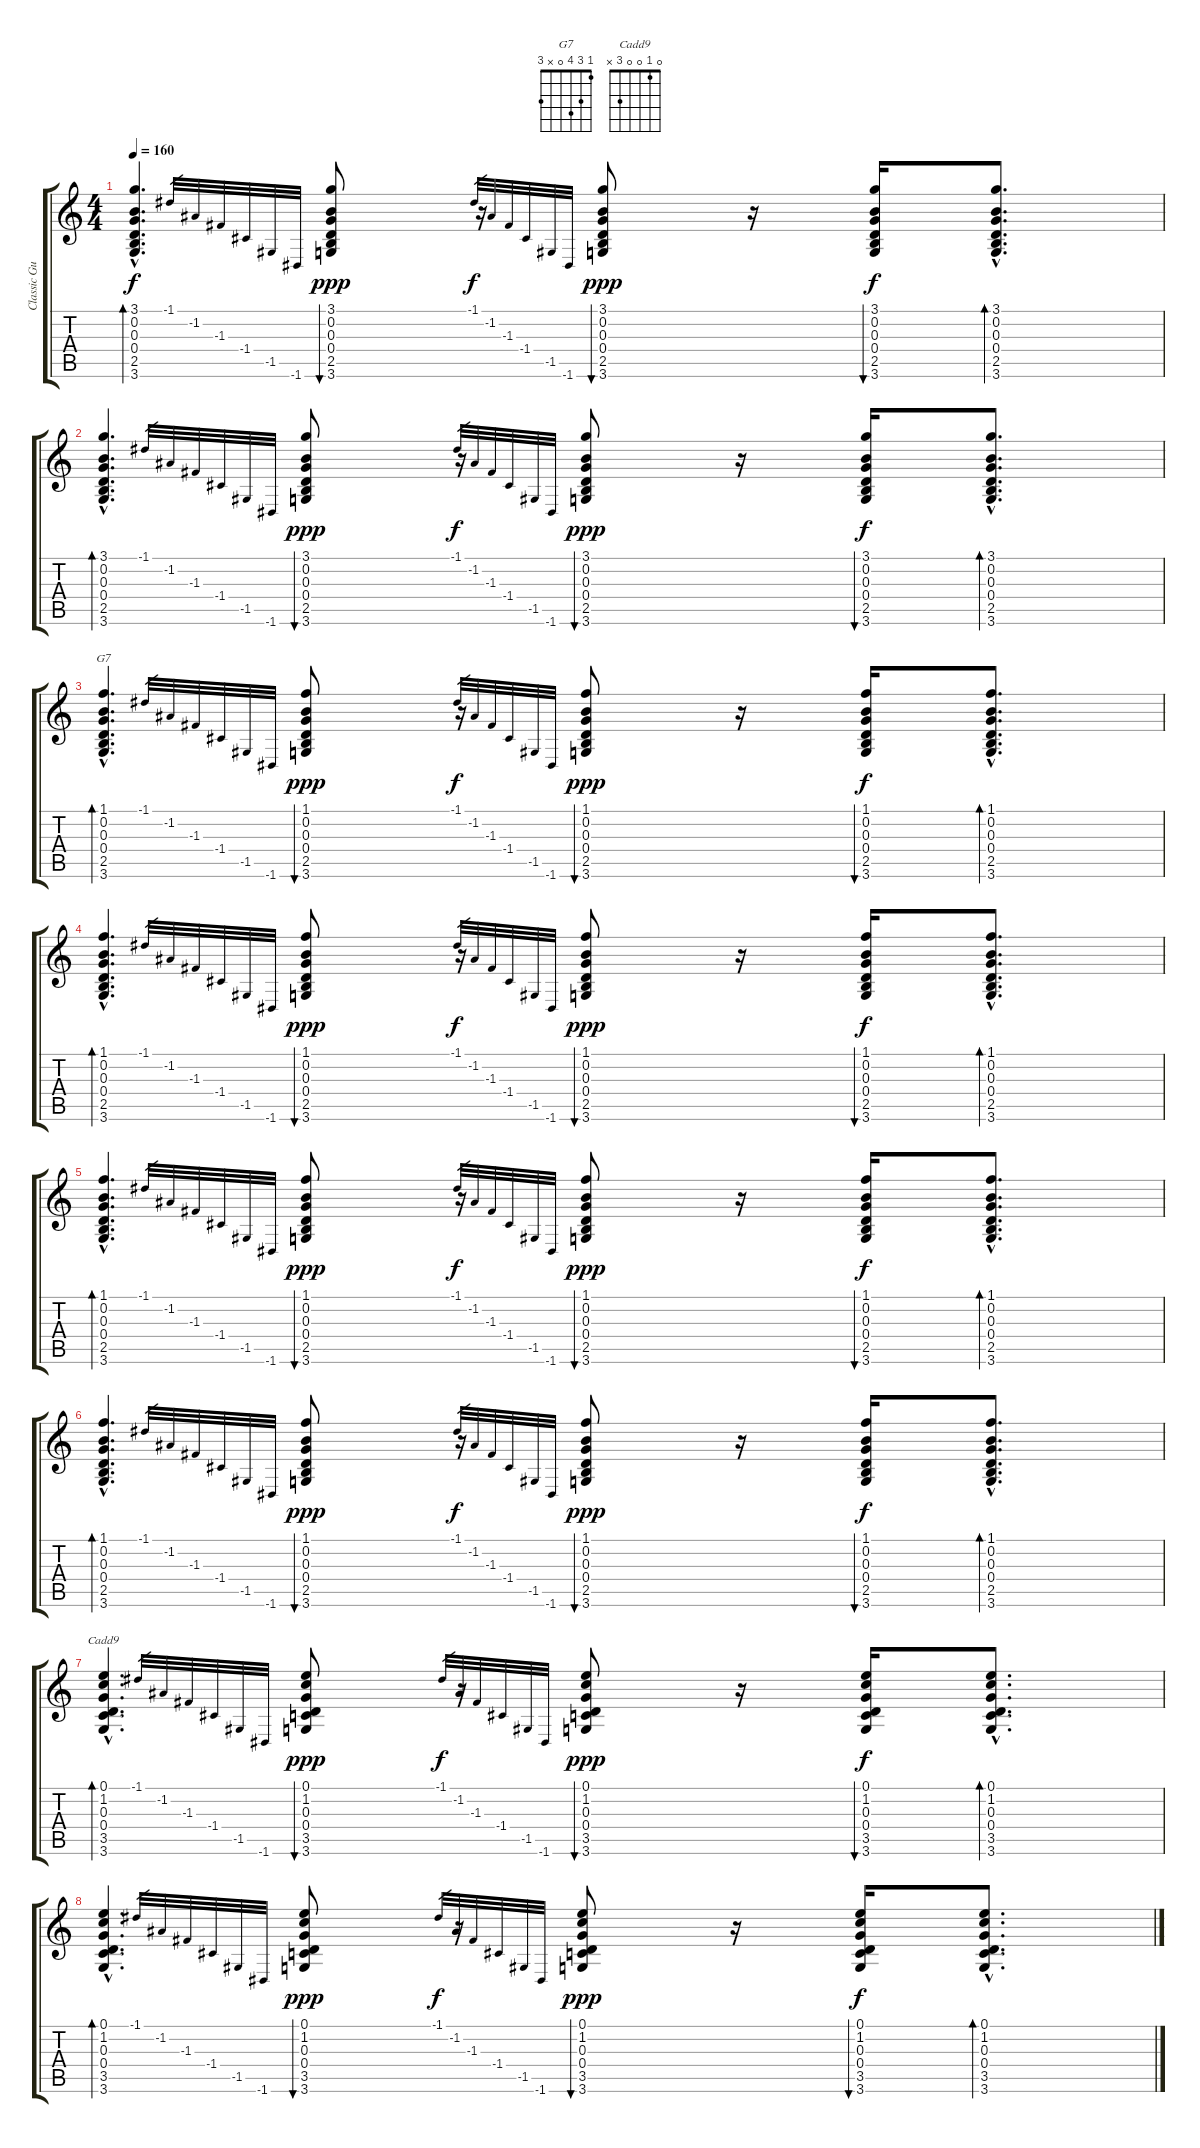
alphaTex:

\track ("Classic Guitar" "Classic Gu") {instrument acousticguitarnylon}
\staff {score tabs}
\tuning (E4 B3 G3 D3 A2 E2) {hide}
\chord ("G7" 1 3 4 0 x 3)
\chord ("Cadd9" 0 1 0 0 3 x)
\ts (4 4)
\tempo 160
\clef g2
\ks c
(3.1{hac} 0.2{hac} 0.3{hac} 0.4{hac} 2.5{hac} 3.6{hac}).4{d bd 240 dy f} -1.1.32{gr} -1.2.32{gr} -1.3.32{gr} -1.4.32{gr} -1.5.32{gr} -1.6.32{gr} (3.1 0.2 0.3 0.4 2.5 3.6).8{bu 30 dy ppp} r.16 -1.1.32{gr dy f} -1.2.32{gr} -1.3.32{gr} -1.4.32{gr} -1.5.32{gr} -1.6.32{gr} (3.1 0.2 0.3 0.4 2.5 3.6).8{bu 30 dy ppp} r.16 (3.1 0.2 0.3 0.4 2.5 3.6).16{bu 30 dy f} (3.1{hac} 0.2{hac} 0.3{hac} 0.4{hac} 2.5{hac} 3.6{hac}).8{d bd 120} |
(3.1{hac} 0.2{hac} 0.3{hac} 0.4{hac} 2.5{hac} 3.6{hac}).4{d bd 240} -1.1.32{gr} -1.2.32{gr} -1.3.32{gr} -1.4.32{gr} -1.5.32{gr} -1.6.32{gr} (3.1 0.2 0.3 0.4 2.5 3.6).8{bu 30 dy ppp} r.16 -1.1.32{gr dy f} -1.2.32{gr} -1.3.32{gr} -1.4.32{gr} -1.5.32{gr} -1.6.32{gr} (3.1 0.2 0.3 0.4 2.5 3.6).8{bu 30 dy ppp} r.16 (3.1 0.2 0.3 0.4 2.5 3.6).16{bu 30 dy f} (3.1{hac} 0.2{hac} 0.3{hac} 0.4{hac} 2.5{hac} 3.6{hac}).8{d bd 120} |
(1.1{hac} 0.2{hac} 0.3{hac} 0.4{hac} 2.5{hac} 3.6{hac}).4{d bd 240 ch "G7"} -1.1.32{gr} -1.2.32{gr} -1.3.32{gr} -1.4.32{gr} -1.5.32{gr} -1.6.32{gr} (1.1 0.2 0.3 0.4 2.5 3.6).8{bu 30 dy ppp} r.16 -1.1.32{gr dy f} -1.2.32{gr} -1.3.32{gr} -1.4.32{gr} -1.5.32{gr} -1.6.32{gr} (1.1 0.2 0.3 0.4 2.5 3.6).8{bu 30 dy ppp} r.16 (1.1 0.2 0.3 0.4 2.5 3.6).16{bu 30 dy f} (1.1{hac} 0.2{hac} 0.3{hac} 0.4{hac} 2.5{hac} 3.6{hac}).8{d bd 120} |
(1.1{hac} 0.2{hac} 0.3{hac} 0.4{hac} 2.5{hac} 3.6{hac}).4{d bd 240} -1.1.32{gr} -1.2.32{gr} -1.3.32{gr} -1.4.32{gr} -1.5.32{gr} -1.6.32{gr} (1.1 0.2 0.3 0.4 2.5 3.6).8{bu 30 dy ppp} r.16 -1.1.32{gr dy f} -1.2.32{gr} -1.3.32{gr} -1.4.32{gr} -1.5.32{gr} -1.6.32{gr} (1.1 0.2 0.3 0.4 2.5 3.6).8{bu 30 dy ppp} r.16 (1.1 0.2 0.3 0.4 2.5 3.6).16{bu 30 dy f} (1.1{hac} 0.2{hac} 0.3{hac} 0.4{hac} 2.5{hac} 3.6{hac}).8{d bd 120} |
(1.1{hac} 0.2{hac} 0.3{hac} 0.4{hac} 2.5{hac} 3.6{hac}).4{d bd 240} -1.1.32{gr} -1.2.32{gr} -1.3.32{gr} -1.4.32{gr} -1.5.32{gr} -1.6.32{gr} (1.1 0.2 0.3 0.4 2.5 3.6).8{bu 30 dy ppp} r.16 -1.1.32{gr dy f} -1.2.32{gr} -1.3.32{gr} -1.4.32{gr} -1.5.32{gr} -1.6.32{gr} (1.1 0.2 0.3 0.4 2.5 3.6).8{bu 30 dy ppp} r.16 (1.1 0.2 0.3 0.4 2.5 3.6).16{bu 30 dy f} (1.1{hac} 0.2{hac} 0.3{hac} 0.4{hac} 2.5{hac} 3.6{hac}).8{d bd 120} |
(1.1{hac} 0.2{hac} 0.3{hac} 0.4{hac} 2.5{hac} 3.6{hac}).4{d bd 240} -1.1.32{gr} -1.2.32{gr} -1.3.32{gr} -1.4.32{gr} -1.5.32{gr} -1.6.32{gr} (1.1 0.2 0.3 0.4 2.5 3.6).8{bu 30 dy ppp} r.16 -1.1.32{gr dy f} -1.2.32{gr} -1.3.32{gr} -1.4.32{gr} -1.5.32{gr} -1.6.32{gr} (1.1 0.2 0.3 0.4 2.5 3.6).8{bu 30 dy ppp} r.16 (1.1 0.2 0.3 0.4 2.5 3.6).16{bu 30 dy f} (1.1{hac} 0.2{hac} 0.3{hac} 0.4{hac} 2.5{hac} 3.6{hac}).8{d bd 120} |
(0.1{hac} 1.2{hac} 0.3{hac} 0.4{hac} 3.5{hac} 3.6{hac}).4{d bd 240 ch "Cadd9"} -1.1.32{gr} -1.2.32{gr} -1.3.32{gr} -1.4.32{gr} -1.5.32{gr} -1.6.32{gr} (0.1 1.2 0.3 0.4 3.5 3.6).8{bu 30 dy ppp} r.16 -1.1.32{gr dy f} -1.2.32{gr} -1.3.32{gr} -1.4.32{gr} -1.5.32{gr} -1.6.32{gr} (0.1 1.2 0.3 0.4 3.5 3.6).8{bu 30 dy ppp} r.16 (0.1 1.2 0.3 0.4 3.5 3.6).16{bu 30 dy f} (0.1{hac} 1.2{hac} 0.3{hac} 0.4{hac} 3.5{hac} 3.6{hac}).8{d bd 120} |
(0.1{hac} 1.2{hac} 0.3{hac} 0.4{hac} 3.5{hac} 3.6{hac}).4{d bd 240} -1.1.32{gr} -1.2.32{gr} -1.3.32{gr} -1.4.32{gr} -1.5.32{gr} -1.6.32{gr} (0.1 1.2 0.3 0.4 3.5 3.6).8{bu 30 dy ppp} r.16 -1.1.32{gr dy f} -1.2.32{gr} -1.3.32{gr} -1.4.32{gr} -1.5.32{gr} -1.6.32{gr} (0.1 1.2 0.3 0.4 3.5 3.6).8{bu 30 dy ppp} r.16 (0.1 1.2 0.3 0.4 3.5 3.6).16{bu 30 dy f} (0.1{hac} 1.2{hac} 0.3{hac} 0.4{hac} 3.5{hac} 3.6{hac}).8{d bd 120}
